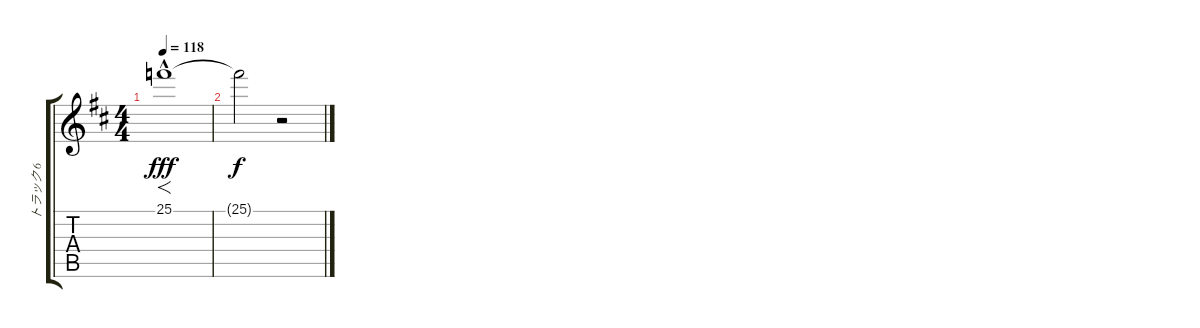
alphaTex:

\track ("トラック 6" "トラック 6") {instrument seashore}
\staff {score tabs}
\tuning (E4 B3 G3 D3 A2 E2) {hide}
\ts (4 4)
\tempo 118
\clef g2
\ks d
25.1{hac}.1{f dy fff} |
25.1{t}.2{dy f} r.2
